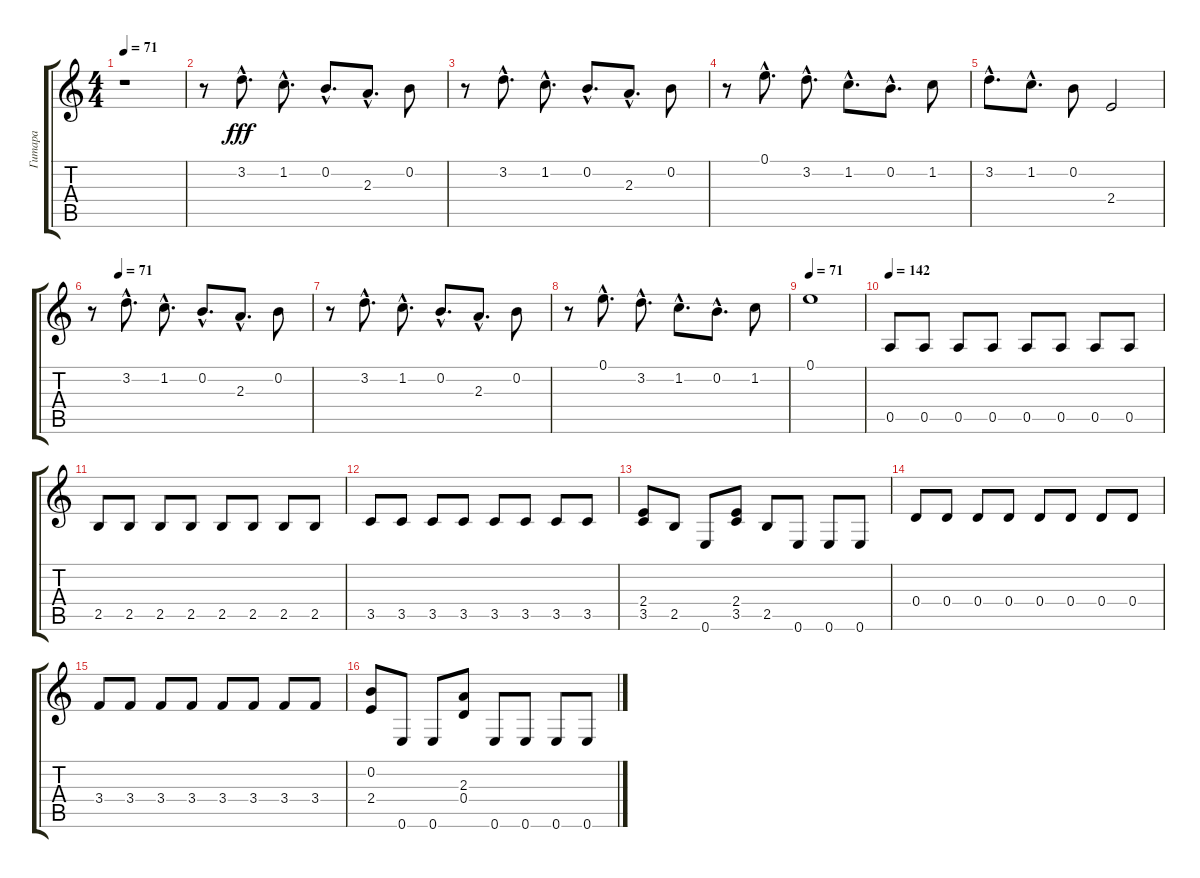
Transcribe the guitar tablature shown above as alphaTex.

\track ("Гитара" "Гитара") {instrument overdrivenguitar}
\staff {score tabs}
\tuning (E4 B3 G3 D3 A2 E2) {hide}
\ts (4 4)
\tempo 71
\clef g2
\ks c
r.1{dy fff instrument overdrivenguitar} |
r.8 3.2{hac}.8{d} 1.2{hac}.8{d} 0.2{hac}.8{d} 2.3{hac}.8{d} 0.2.8 |
r.8 3.2{hac}.8{d} 1.2{hac}.8{d} 0.2{hac}.8{d} 2.3{hac}.8{d} 0.2.8 |
r.8 0.1{hac}.8{d} 3.2{hac}.8{d} 1.2{hac}.8{d} 0.2{hac}.8{d} 1.2.8 |
3.2{hac}.8{d} 1.2{hac}.8{d} 0.2.8 2.4.2 |
\tempo (71 0.125)
r.8 3.2{hac}.8{d} 1.2{hac}.8{d} 0.2{hac}.8{d} 2.3{hac}.8{d} 0.2.8 |
r.8 3.2{hac}.8{d} 1.2{hac}.8{d} 0.2{hac}.8{d} 2.3{hac}.8{d} 0.2.8 |
r.8 0.1{hac}.8{d} 3.2{hac}.8{d} 1.2{hac}.8{d} 0.2{hac}.8{d} 1.2.8 |
\tempo 71
0.1.1 |
\tempo 142
0.5.8 0.5.8 0.5.8 0.5.8 0.5.8 0.5.8 0.5.8 0.5.8 |
2.5.8 2.5.8 2.5.8 2.5.8 2.5.8 2.5.8 2.5.8 2.5.8 |
3.5.8 3.5.8 3.5.8 3.5.8 3.5.8 3.5.8 3.5.8 3.5.8 |
(2.4 3.5).8 2.5.8 0.6.8 (2.4 3.5).8 2.5.8 0.6.8 0.6.8 0.6.8 |
0.4.8 0.4.8 0.4.8 0.4.8 0.4.8 0.4.8 0.4.8 0.4.8 |
3.4.8 3.4.8 3.4.8 3.4.8 3.4.8 3.4.8 3.4.8 3.4.8 |
(0.2 2.4).8 0.6.8 0.6.8 (2.3 0.4).8 0.6.8 0.6.8 0.6.8 0.6.8
